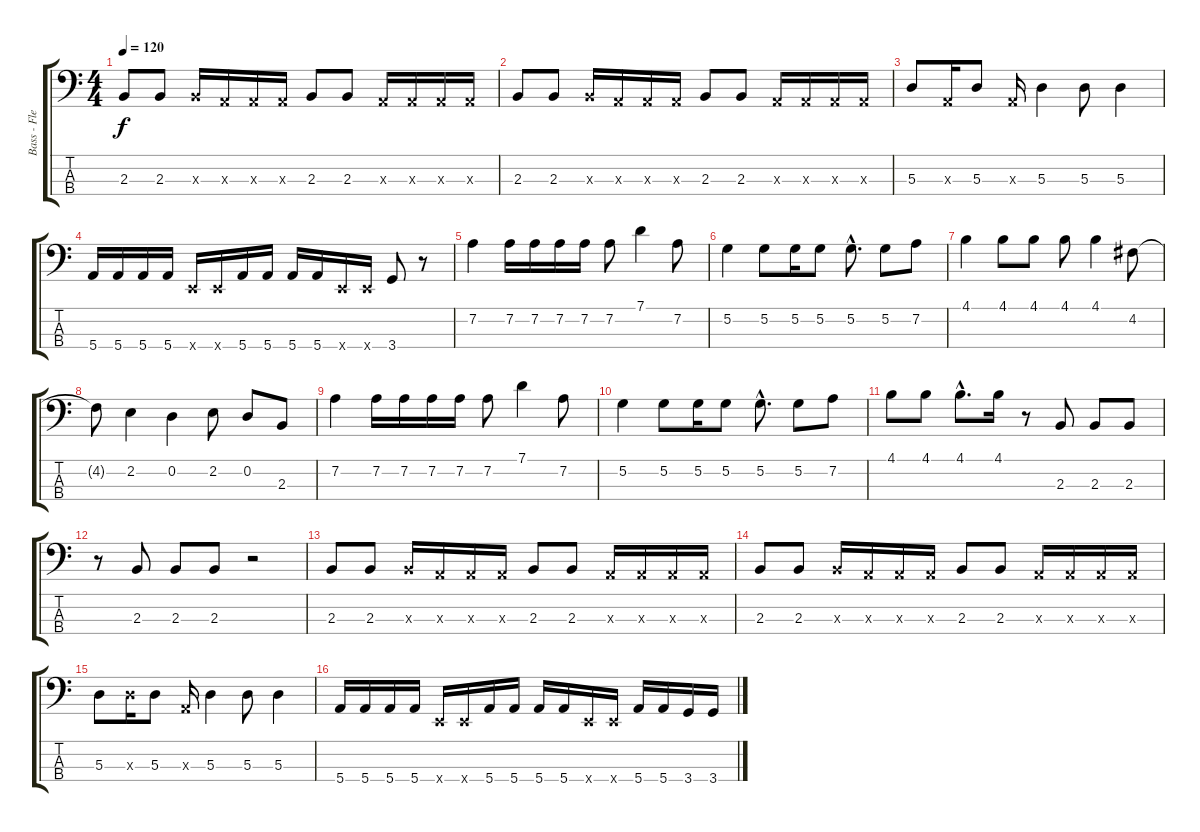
\track ("Bass - Flea" "Bass - Fle") {instrument slapbass1}
\staff {score tabs}
\tuning (G2 D2 A1 E1) {hide}
\ts (4 4)
\tempo 120
\clef f4
\ks c
2.3.8{dy f} 2.3.8 2.3{x}.16 0.3{x}.16 0.3{x}.16 0.3{x}.16 2.3.8 2.3.8 0.3{x}.16 0.3{x}.16 0.3{x}.16 0.3{x}.16 |
2.3.8 2.3.8 2.3{x}.16 0.3{x}.16 0.3{x}.16 0.3{x}.16 2.3.8 2.3.8 0.3{x}.16 0.3{x}.16 0.3{x}.16 0.3{x}.16 |
5.3.8 0.3{x}.16 5.3.8 0.3{x}.16 5.3.4 5.3.8 5.3.4 |
5.4.16 5.4.16 5.4.16 5.4.16 0.4{x}.16 0.4{x}.16 5.4.16 5.4.16 5.4.16 5.4.16 0.4{x}.16 0.4{x}.16 3.4.8 r.8 |
7.2.4{volume 16 instrument electricbassfinger} 7.2.16 7.2.16 7.2.16 7.2.16 7.2.8 7.1.4 7.2.8 |
5.2.4 5.2.8 5.2.16 5.2.8 5.2{hac}.8{d} 5.2.8 7.2.8 |
4.1.4 4.1.8 4.1.8 4.1.8 4.1.4 4.2.8 |
4.2{t}.8 2.2.4 0.2.4 2.2.8 0.2.8 2.3.8 |
7.2.4{volume 16 instrument electricbassfinger} 7.2.16 7.2.16 7.2.16 7.2.16 7.2.8 7.1.4 7.2.8 |
5.2.4 5.2.8 5.2.16 5.2.8 5.2{hac}.8{d} 5.2.8 7.2.8 |
4.1.8 4.1.8 4.1{hac}.8{d} 4.1.16 r.8 2.3.8 2.3.8 2.3.8 |
r.8 2.3.8 2.3.8 2.3.8 r.2 |
2.3.8{instrument slapbass1} 2.3.8 2.3{x}.16 0.3{x}.16 0.3{x}.16 0.3{x}.16 2.3.8 2.3.8 0.3{x}.16 0.3{x}.16 0.3{x}.16 0.3{x}.16 |
2.3.8 2.3.8 2.3{x}.16 0.3{x}.16 0.3{x}.16 0.3{x}.16 2.3.8 2.3.8 0.3{x}.16 0.3{x}.16 0.3{x}.16 0.3{x}.16 |
5.3.8 5.3{x}.16 5.3.8 0.3{x}.16 5.3.4 5.3.8 5.3.4 |
5.4.16 5.4.16 5.4.16 5.4.16 0.4{x}.16 0.4{x}.16 5.4.16 5.4.16 5.4.16 5.4.16 0.4{x}.16 0.4{x}.16 5.4.16 5.4.16 3.4.16 3.4.16
